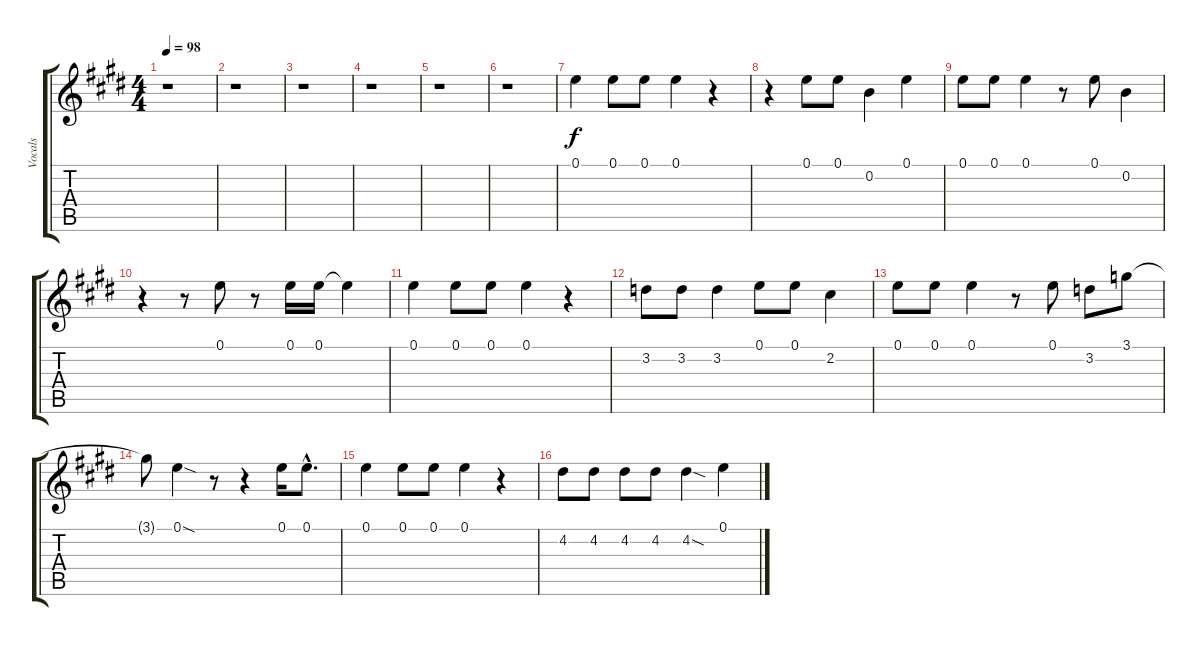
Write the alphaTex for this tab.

\track ("Vocals" "Vocals") {instrument acousticguitarnylon}
\staff {score tabs}
\tuning (E4 B3 G3 D3 A2 E2) {hide}
\ts (4 4)
\tempo 98
\clef g2
\ks e
r.1{dy f} |
r.1 |
r.1 |
r.1 |
r.1 |
r.1 |
0.1.4 0.1.8 0.1.8 0.1.4 r.4 |
r.4 0.1.8 0.1.8 0.2.4 0.1.4 |
0.1.8 0.1.8 0.1.4 r.8 0.1.8 0.2.4 |
r.4 r.8 0.1.8 r.8 0.1.16 0.1.16 0.1{t}.4 |
0.1.4 0.1.8 0.1.8 0.1.4 r.4 |
3.2.8 3.2.8 3.2.4 0.1.8 0.1.8 2.2.4 |
0.1.8 0.1.8 0.1.4 r.8 0.1.8 3.2.8 3.1.8 |
3.1{t}.8 0.1{sod}.4 r.8 r.4 0.1.16 0.1{hac}.8{d} |
0.1.4 0.1.8 0.1.8 0.1.4 r.4 |
4.2.8 4.2.8 4.2.8 4.2.8 4.2{sod}.4 0.1.4
